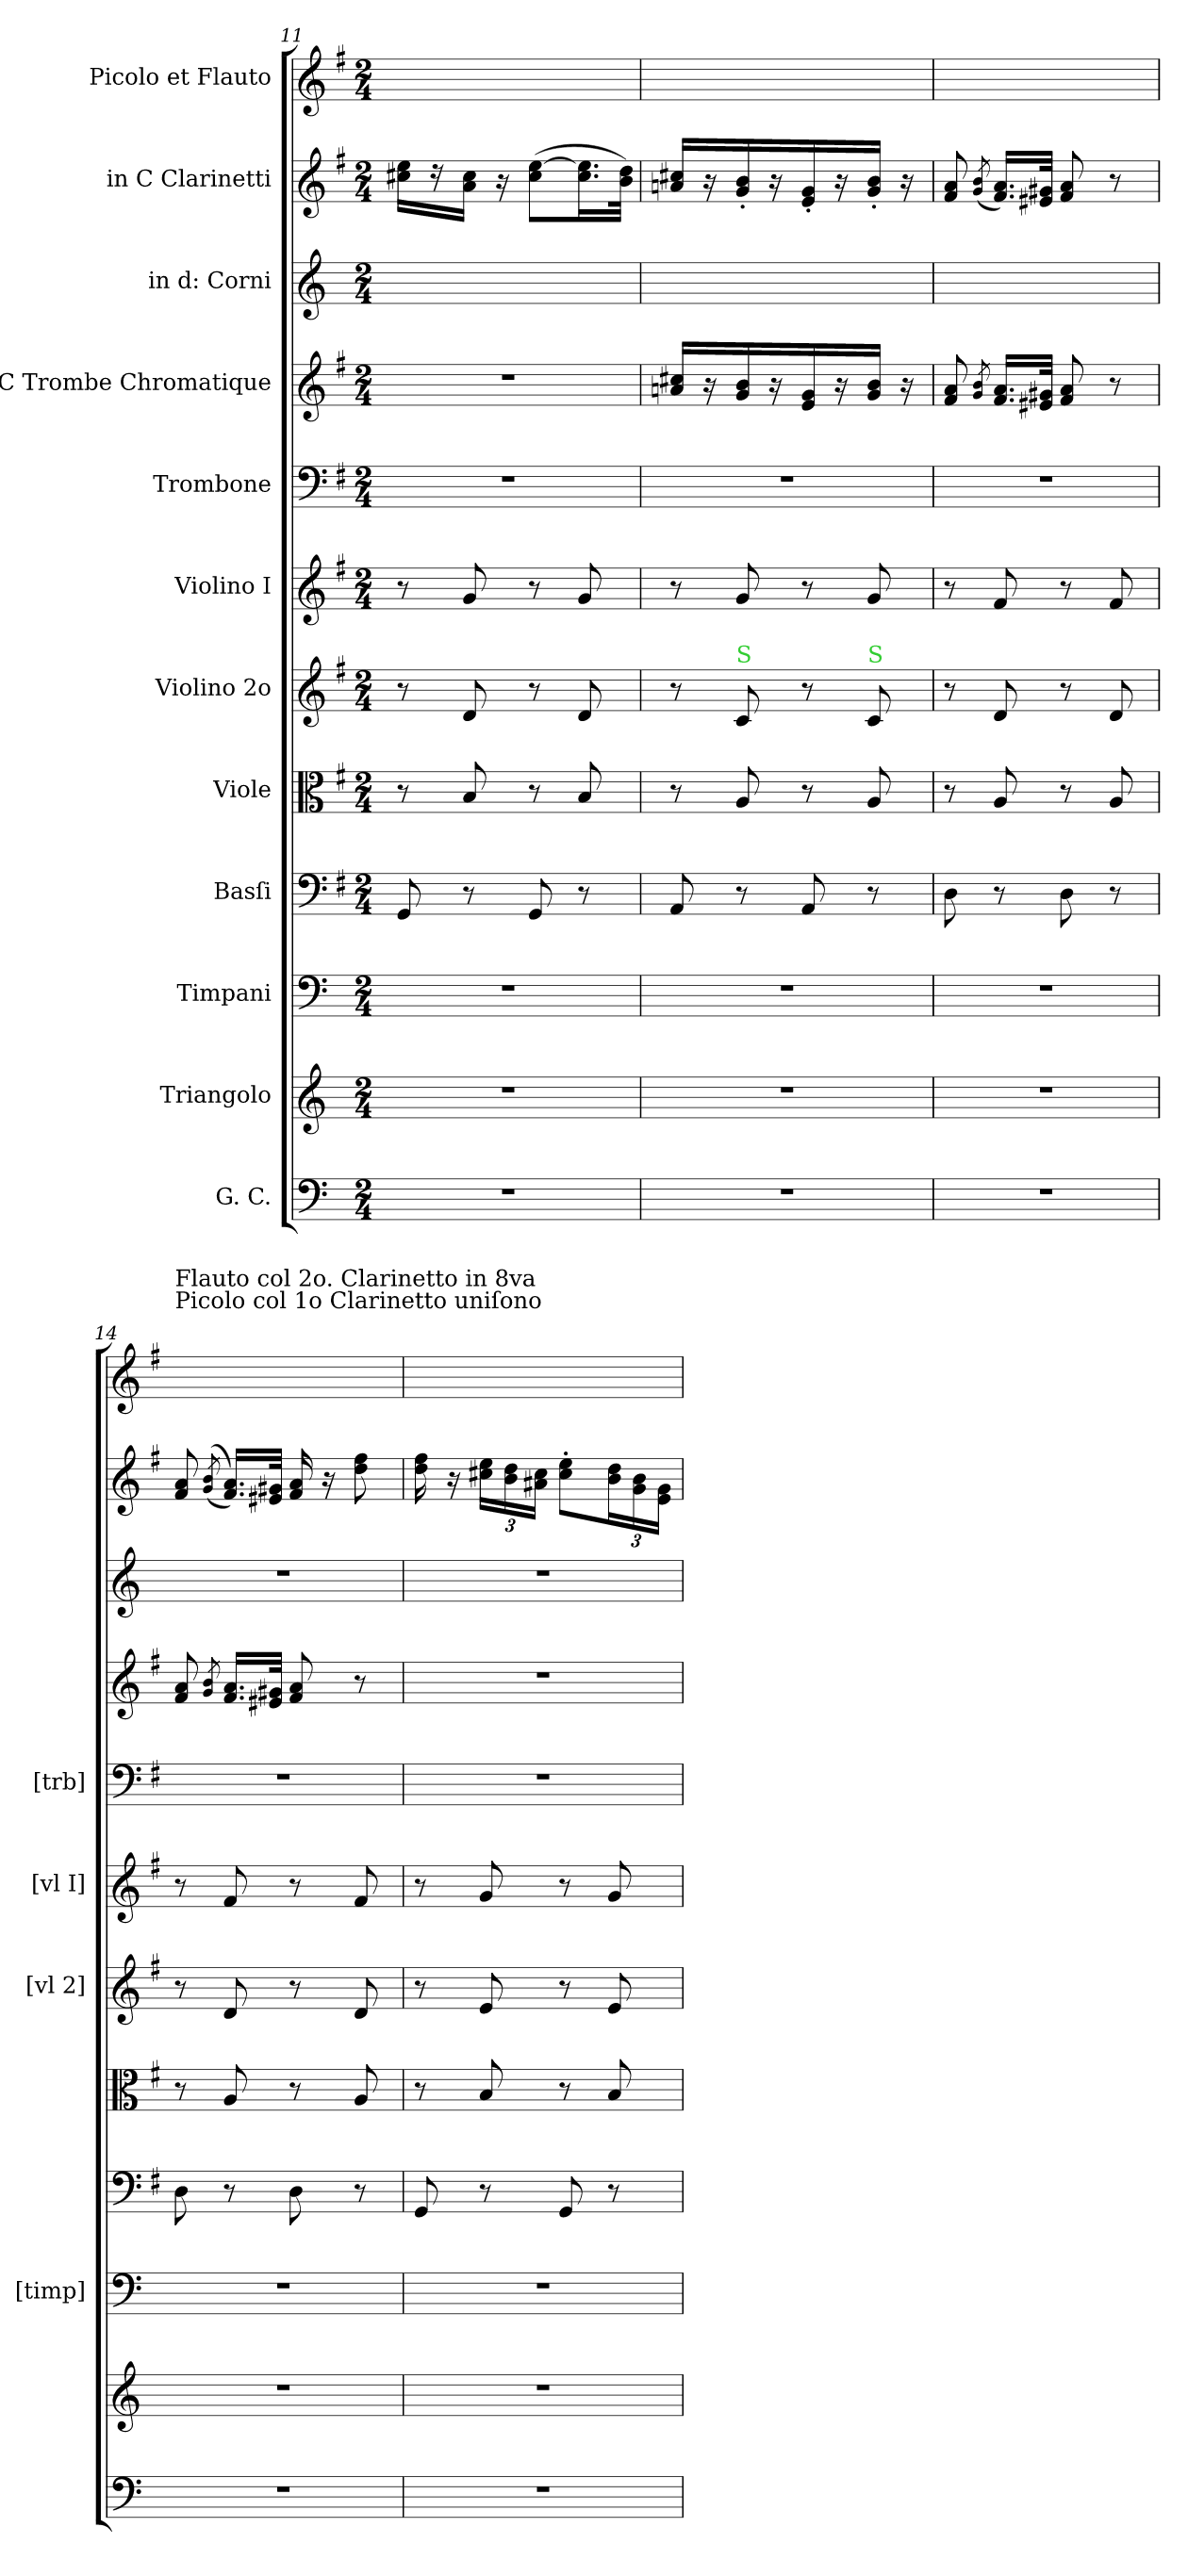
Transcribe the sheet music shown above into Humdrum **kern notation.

**kern	**kern	**kern	**kern	**kern	**kern	**kern	**kern	**kern	**kern	**kern	**kern
*part12	*part11	*part10	*part9	*part8	*part7	*part6	*part5	*part4	*part3	*part2	*part1
*staff12	*staff11	*staff10	*staff9	*staff8	*staff7	*staff6	*staff5	*staff4	*staff3	*staff2	*staff1
*I"G. C.	*I"Triangolo	*I"Timpani	*I"Basſi	*I"Viole	*I"Violino 2o	*I"Violino I	*I"Trombone	*I"in C Trombe Chromatique	*I"in d: Corni	*I"in C Clarinetti	*I"Picolo et Flauto
*	*	*I'[timp]	*	*	*I'[vl 2]	*I'[vl I]	*I'[trb]	*	*	*	*
*clefF4	*clefG2	*clefF4	*clefF4	*clefC3	*clefG2	*clefG2	*clefF4	*clefG2	*clefG2	*clefG2	*clefG2
*	*	*	*	*	*	*	*	*	*ITrd6c10	*	*
*k[]	*k[]	*k[]	*k[f#]	*k[f#]	*k[f#]	*k[f#]	*k[f#]	*k[f#]	*k[f#c#]	*k[f#]	*k[f#]
*M2/4	*M2/4	*M2/4	*M2/4	*M2/4	*M2/4	*M2/4	*M2/4	*M2/4	*M2/4	*M2/4	*M2/4
=11	=11	=11	=11	=11	=11	=11	=11	=11	=11	=11	=11
2r	2r	2r	8GG/	8r	8r	8r	2r	2r	2ryy	16cc#X\ 16ee\LL	2ryy
.	.	.	.	.	.	.	.	.	.	16r	.
.	.	.	8r	8B/	8d/	8g/	.	.	.	16a\ 16cc#\JJ	.
.	.	.	.	.	.	.	.	.	.	16r	.
.	.	.	8GG/	8r	8r	8r	.	.	.	(8cc#\ [8ee\L	.
.	.	.	8r	8B/	8d/	8g/	.	.	.	16.cc#\ 16.ee]\L	.
.	.	.	.	.	.	.	.	.	.	32b\ 32dd\JJk)	.
=12	=12	=12	=12	=12	=12	=12	=12	=12	=12	=12	=12
2r	2r	2r	8AA/	8r	8r	8r	2r	16an/ 16cc#X/LL	2ryy	16an/ 16cc#X/LL	2ryy
.	.	.	.	.	.	.	.	16r	.	16r	.
!	!	!	!	!	!LO:TX:a:color=limegreen:t=S	!	!	!	!	!	!
.	.	.	8r	8A/	8c/	8g/	.	16g/ 16b/	.	16g'/ 16b'/	.
.	.	.	.	.	.	.	.	16r	.	16r	.
.	.	.	8AA/	8r	8r	8r	.	16e/ 16g/	.	16e'/ 16g'/	.
.	.	.	.	.	.	.	.	16r	.	16r	.
!	!	!	!	!	!LO:TX:a:color=limegreen:t=S	!	!	!	!	!	!
.	.	.	8r	8A/	8c/	8g/	.	16g/ 16b/JJ	.	16g'/ 16b'/JJ	.
.	.	.	.	.	.	.	.	16r	.	16r	.
=13	=13	=13	=13	=13	=13	=13	=13	=13	=13	=13	=13
2r	2r	2r	8D\	8r	8r	8r	2r	8f#/ 8a/	2ryy	8f#/ 8a/	2ryy
.	.	.	.	.	.	.	.	8qg/ 8qb/	.	(8qg/ 8qb/	.
.	.	.	8r	8A/	8d/	8f#/	.	16.f#/ 16.a/LL	.	16.f#/ 16.a/LL)	.
.	.	.	.	.	.	.	.	32e#X/ 32g#X/JJk	.	32e#X/ 32g#X/JJk	.
.	.	.	8D\	8r	8r	8r	.	8f#/ 8a/	.	8f#/ 8a/	.
.	.	.	8r	8A/	8d/	8f#/	.	8r	.	8r	.
=14	=14	=14	=14	=14	=14	=14	=14	=14	=14	=14	=14
!	!	!	!	!	!	!	!	!	!	!	!LO:TX:a:t=Flauto col 2o. Clarinetto in 8va\nPicolo col 1o Clarinetto uniſono
2r	2r	2r	8D\	8r	8r	8r	2r	8f#/ 8a/	2r	8f#/ 8a/	8ff#yy\ 8aayy\
.	.	.	.	.	.	.	.	8qg/ 8qb/	.	(<(>8qg/ 8qb/	8qggyy/ 8qbbyy/
.	.	.	8r	8A/	8d/	8f#/	.	16.f#/ 16.a/LL	.	16.f#/ 16.a/LL))	16.ff#yy\ 16.aayy\LL
.	.	.	.	.	.	.	.	32e#X/ 32g#X/JJk	.	32e#X/ 32g#X/JJk	32ee#Xyy\ 32gg#Xyy\JJk
.	.	.	8D\	8r	8r	8r	.	8f#/ 8a/	.	16f#/ 16a/	16ff#yy\ 16aayy\
.	.	.	.	.	.	.	.	.	.	16r	16ryy
.	.	.	8r	8A/	8d/	8f#/	.	8r	.	8dd\ 8ff#\	8dddyy\ 8fff#yy\
=15	=15	=15	=15	=15	=15	=15	=15	=15	=15	=15	=15
2r	2r	2r	8GG/	8r	8r	8r	2r	2r	2r	16dd\ 16ff#\	16dddyy\ 16fff#yy\
.	.	.	.	.	.	.	.	.	.	16r	16ryy
.	.	.	8r	8B/	8e/	8g/	.	.	.	24cc#X\ 24ee\LL	24ccc#Xyy\ 24eeeyy\LL
.	.	.	.	.	.	.	.	.	.	24b\ 24dd\	24bbyy\ 24dddyy\
.	.	.	.	.	.	.	.	.	.	24a#X\ 24cc#\JJ	24aa#Xyy\ 24ccc#yy\JJ
.	.	.	8GG/	8r	8r	8r	.	.	.	8cc#'\ 8ee'\L	8ccc#yy'\ 8eeeyy'\L
.	.	.	8r	8B/	8e/	8g/	.	.	.	24b\ 24dd\L	24bbyy\ 24dddyy\L
.	.	.	.	.	.	.	.	.	.	24g\ 24b\	24ggyy\ 24bbyy\
.	.	.	.	.	.	.	.	.	.	24e\ 24g\JJ	24eeyy\ 24ggyy\JJ
=	=	=	=	=	=	=	=	=	=	=	=
*-	*-	*-	*-	*-	*-	*-	*-	*-	*-	*-	*-
